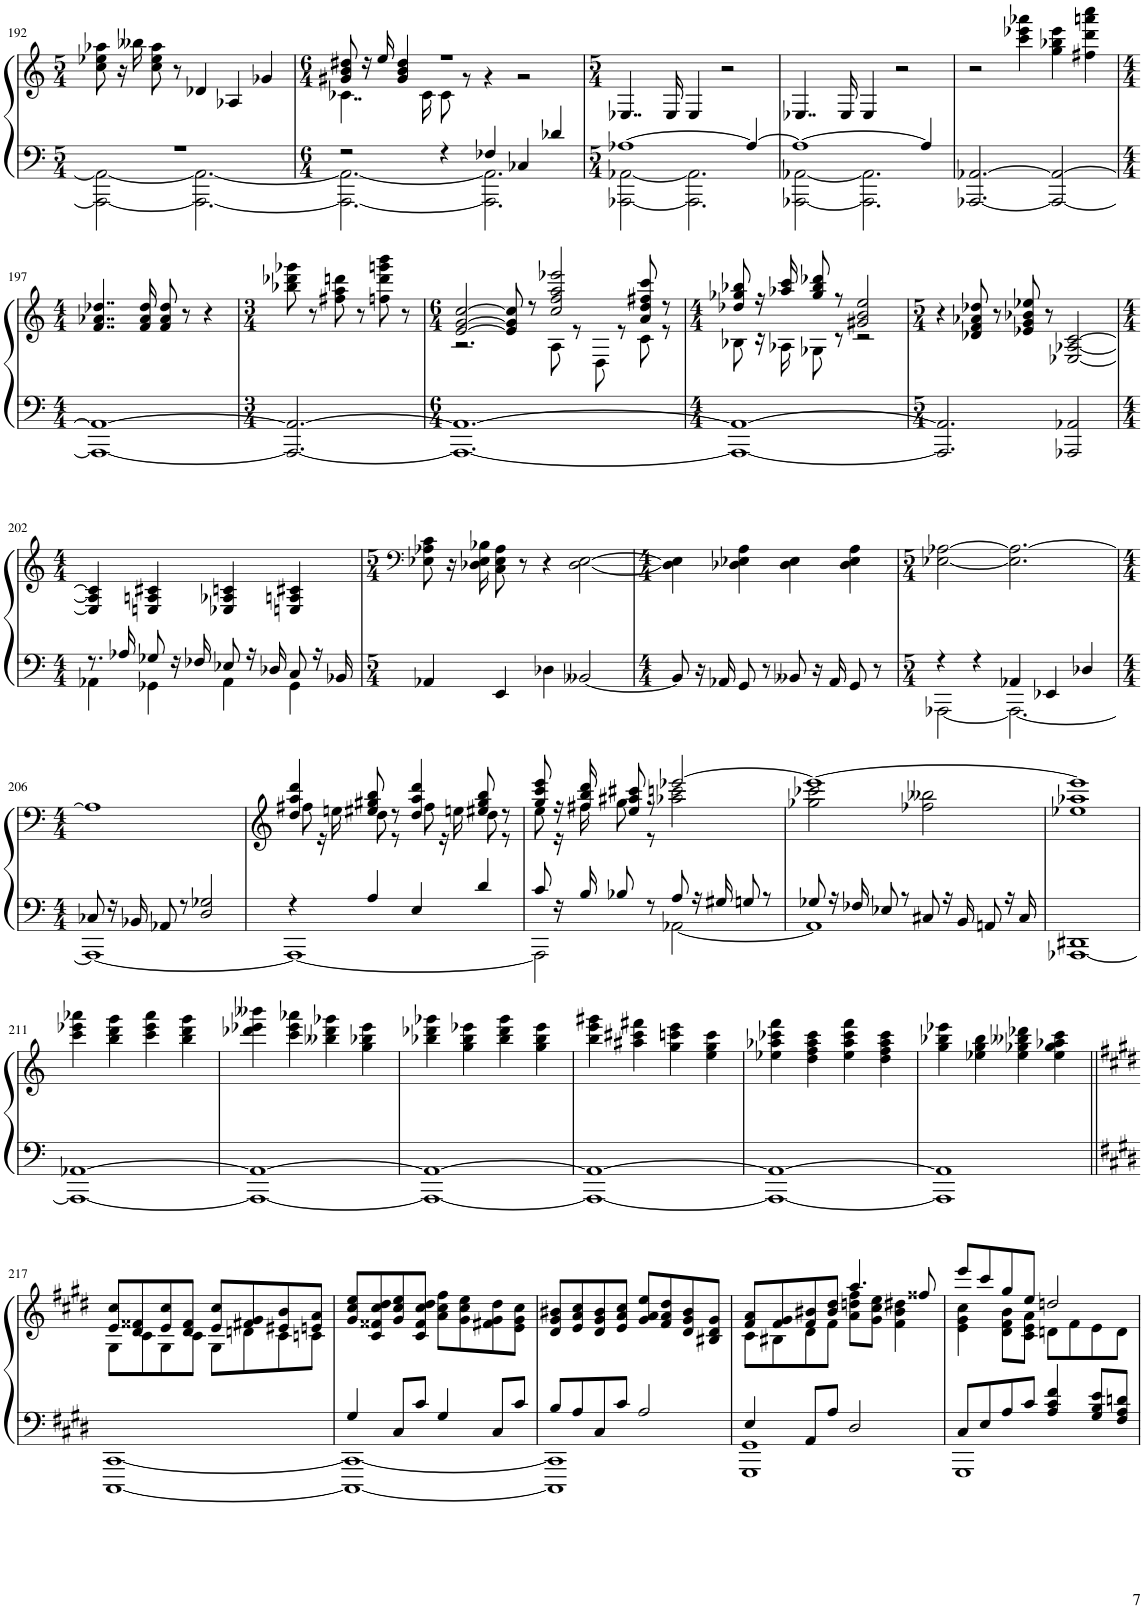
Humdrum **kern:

**kern	**kern
*part1	*part1
*staff2	*staff1
*I"Klavier	*
*I'Klav.	*
!!LO:PB:g=z
*clefF4	*clefG2
*k[]	*k[]
*M5/4	*M5/4
=192	=192
*^	*
4%5r	2AAA-\_ 2AA-\_	8cc\ 8ee-X\ 8aa-X\
.	.	16r
.	.	16bb--X\
.	.	8cc\ 8ee-\ 8aa-\
.	.	8r
.	2.AAA-\_ 2.AA-\_	4d-X/
.	.	4A-X/
.	.	4g-X/
=193	=193	=193
*M6/4	*	*M6/4
*	*	*^
2r	2.AAA-\_ 2.AA-\_	8g#X/ 8b/ 8dd#X/	4..c-X\
.	.	16r	.
.	.	16ee/	.
.	.	4g#/ 4b/ 4dd#/	.
.	.	.	16c-\
4r	.	1r	8c-\
.	.	.	8r
4F-X/	2.AAA-\] 2.AA-\]	.	4r
4C-X/	.	.	2r
4d-X/	.	.	.
*	*	*v	*v
=194	=194	=194
*M5/4	*	*M5/4
[1A-X	[2AAA-X\ [2AA-X\	4..E-X/
.	.	16E-/
.	2.AAA-\] 2.AA-\]	4E-/
.	.	2r
4A-/_	.	.
=195	=195	=195
1A-_	[2AAA-X\ [2AA-X\	4..E-X/
.	.	16E-/
.	2.AAA-\] 2.AA-\]	4E-/
.	.	2r
4A-/]	.	.
*v	*v	*
=196	=196
[2.AAA-X/ [2.AA-X/	2r
.	4ccc\ 4eee-X\ 4aaa-X\
2AAA-/_ 2AA-/_	4gg\ 4bb-X\ 4eee-\
.	4ff#X\ 4ddd\ 4aaan\ 4cccc\
!!LO:LB:g=z
=197	=197
*M4/4	*M4/4
1AAA-_ 1AA-_	4..f/ 4..a-X/ 4..dd-X/
.	16f/ 16a-/ 16dd-/
.	8f/ 8a-/ 8dd-/
.	8r
.	4r
=198	=198
*M3/4	*M3/4
2.AAA-/_ 2.AA-/_	8bb-X\ 8ddd-X\ 8ggg-X\
.	8r
.	8ff#X\ 8aa\ 8dddn\
.	8r
.	8ffn\ 8ddd\ 8gggn\ 8bbb\
.	8r
=199	=199
*M6/4	*M6/4
*	*^
1.AAA-_ 1.AA-_	[2e/ [2g/ [2cc/	2.r
.	8e/] 8g/] 8cc/]	.
.	8r	.
.	2cc/ 2ff/ 2aa/ 2eee-X/	8A\
.	.	8r
.	.	8D\
.	.	8r
.	8a/ 8dd/ 8ff#X/ 8ccc/	8c\
.	8r	8r
=200	=200	=200
*M4/4	*M4/4	*
1AAA-_ 1AA-_	8dd-X/ 8gg-X/ 8bb-X/	8B-X\
.	16r	16r
.	16aa-X/ 16ccc/	16A-X\
.	8gg-/ 8bb-/ 8ddd-X/	8G-X\
.	8r	8r
.	2g#X/ 2b/ 2ee/	2r
*	*v	*v
=201	=201
*M5/4	*M5/4
2.AAA-/] 2.AA-/]	4r
.	8d-X/ 8f/ 8a-X/ 8dd-X/
.	8r
.	8e-X/ 8g/ 8b-X/ 8ee-X/
.	8r
2AAA-X/ 2AA-X/	[2E-X/ [2A-X/ [2c/
!!LO:LB:g=z
=202	=202
*M4/4	*M4/4
*^	*
8.r	4AA-X\	4E-/] 4A-/] 4c/]
16A-X/	.	.
8G-X/	4GG-X\	4En/ 4An/ 4c#X/
16r	.	.
16F-X/	.	.
8E-X/	4AA-\	4E-X/ 4A-X/ 4cn/
16r	.	.
16D-X/	.	.
8C/	4GG-\	4En/ 4An/ 4c#X/
16r	.	.
16BB-X/	.	.
*v	*v	*
=203	=203
*	*clefF4
*M5/4	*M5/4
4AA-X/	8E-X\ 8A-X\ 8c\
.	16r
.	16D-X\ 16E-\ 16B-X\
4EE/	8C\ 8E-\ 8A-\
.	8r
4D-X\	4r
[2BB--X/	[2D-\ [2E-\
=204	=204
*M4/4	*M4/4
8BB--/]	4D-\] 4E-\]
16r	.
16AA-X/	.
8GG/	4D-X\ 4E-X\ 4A\
8r	.
8BB--X/	4D-\ 4E-\
16r	.
16AA-/	.
8GG/	4D-\ 4E-\ 4A\
8r	.
=205	=205
*M5/4	*M5/4
*^	*
4r	[2AAA-X\	[2E-X\ [2A-X\
4r	.	.
4AA-X/	2.AAA-\_	2.E-\] 2.A-\_
4EE-X/	.	.
4D-X/	.	.
!!LO:LB:g=z
=206	=206	=206
*M4/4	*	*M4/4
8C-X/	1AAA-_	1A-]
16r	.	.
16BB-X/	.	.
8AA-X/	.	.
8r	.	.
2D/ 2G-X/	.	.
=207	=207	=207
*	*	*^
4r	1AAA-_	4dd/ 4aa/ 4ddd/	8ff#X\
.	.	.	16r
.	.	.	16een\
4A/	.	8ee#X/ 8gg#X/ 8bb/	8dd\
.	.	8r	8r
4E/	.	4dd/ 4aa/ 4ddd/	8ff#\
.	.	.	16r
.	.	.	16een\
4d/	.	8ee#X/ 8gg#/ 8bb/	8dd\
.	.	8r	8r
=208	=208	=208	=208
8c/	2AAA-\]	8gg/ 8ccc/ 8eee/	8ee\
16r	.	16r	16r
16B/	.	16ff#X/ 16bb/ 16ddd/	16ff#\
8B-X/	.	8ee/ 8aa#X/ 8ccc#X/	8gg\
8r	.	8r	8r
8A/	[2AA-X\	[2eee-X/	2aa-X\ 2cccn\
16r	.	.	.
16G#X/	.	.	.
8Gn/	.	.	.
8r	.	.	.
=209	=209	=209	=209
8G-X/	1AA-]	1eee-_	2gg-X\ 2ccc-X\
16r	.	.	.
16F-X/	.	.	.
8E-X/	.	.	.
8r	.	.	.
8C#X/	.	.	2ff-X\ 2bb--X\
16r	.	.	.
16BB/	.	.	.
8AAn/	.	.	.
16r	.	.	.
16C#/	.	.	.
*v	*v	*	*
=210	=210	=210
[1AAA-X 1DD#X	1eee-]	1ee-X 1aa-X
*	*v	*v
!!LO:LB:g=z
=211	=211
1AAA-_ [1AA-X	4ccc\ 4eee-X\ 4aaa-X\
.	4bb\ 4ddd\ 4ggg\
.	4ccc\ 4eee-\ 4aaa-\
.	4bb\ 4ddd\ 4ggg\
=212	=212
1AAA-_ 1AA-_	4ddd-X\ 4eee-X\ 4bbb--X\
.	4ccc\ 4eee-\ 4aaa-X\
.	4bb--X\ 4ddd-\ 4ggg-X\
.	4gg\ 4bb-X\ 4eee-\
=213	=213
1AAA-_ 1AA-_	4bb-X\ 4ddd-X\ 4ggg-X\
.	4gg\ 4bb-\ 4eee-X\
.	4bb-\ 4ddd-\ 4ggg-\
.	4gg\ 4bb-\ 4eee-\
=214	=214
1AAA-_ 1AA-_	4bb\ 4eee\ 4ggg#X\
.	4aa#X\ 4ccc#X\ 4fff#X\
.	4gg\ 4cccn\ 4eee\
.	4ee\ 4gg\ 4ccc\
=215	=215
1AAA-_ 1AA-_	4ee-X\ 4aa-X\ 4ccc-X\ 4fff\
.	4dd\ 4ff\ 4aa-\ 4ccc-\
.	4ee-\ 4aa-\ 4ccc-\ 4fff\
.	4dd\ 4ff\ 4aa-\ 4ccc-\
=216	=216
1AAA-] 1AA-]	4gg\ 4bb-X\ 4eee-X\
.	4ee-X\ 4gg\ 4bb-\
.	4ee-\ 4gg-X\ 4bb--X\ 4ddd-X\
.	4ee-\ 4gg-\ 4aa-X\ 4ccc\
!!LO:LB:g=z
=217||	=217||
*k[f#c#g#d#]	*k[f#c#g#d#]
*	*^
[<1CCC# [1CC#	8e/ 8cc#/L	8G#\L
.	8d#/ 8f##X/	8c#\
.	8e/ 8cc#/	8G#\
.	8d#/ 8f##/J	8c#\J
.	8e/ 8cc#/L	8G#\L
.	8f#X/ 8g#/	8dn\
.	8e#X/ 8b/	8c#\
.	8en/ 8a/J	8cn\J
*	*v	*v
=218	=218
*^	*
4G#/	1CCC#_ 1CC#_	8g#/ 8cc#/ 8ee/L
.	.	8c#/ 8f##X/ 8cc#/ 8dd#/
8C#/L	.	8g#/ 8cc#/ 8ee/
8c#/J	.	8c#/ 8f##/ 8cc#/ 8dd#/J
4G#/	.	8a\ 8cc#\ 8ff#\L
.	.	8g#\ 8cc#\ 8ee\
8C#/L	.	8f#X\ 8g#\ 8dd#\
8c#/J	.	8e\ 8g#\ 8cc#\J
=219	=219	=219
8B/L	1CCC#] 1CC#]	8d#/ 8g#/ 8b#X/L
8A/	.	8e/ 8a/ 8cc#/
8C#/	.	8d#/ 8g#/ 8b#/
8c#/J	.	8e/ 8a/ 8cc#/J
2A/	.	8g#/ 8a/ 8ee/L
.	.	8f#/ 8a/ 8dd#/
.	.	8d#/ 8g#/ 8b#/
.	.	8B#X/ 8d#/ 8g#/J
=220	=220	=220
*	*	*^
4E/	1GGG# 1GG#	8f#/ 8a/L	8c#\L
.	.	8f#/ 8g#/	8B#X\
8AA/L	.	8f#/ 8b#X/	8d#\
8A/J	.	8b#/ 8dd#/J	8f#\J
2D#/	.	4.aa/	8a\ 8ddn\ 8ff#\L
.	.	.	8g#\ 8cc#\ 8ee\J
.	.	.	4f#\ 4b#\ 4dd#X\
.	.	8ff##X/	.
=221	=221	=221	=221
8C#/L	1GGG#	8eee/L	4e\ 4g#\ 4cc#\
8E/	.	8ccc#/	.
8A/	.	8gg#/	8d#\ 8f#\ 8b\L
8c#/J	.	8ee/J	8c#\ 8e\ 8a\J
4A/ 4c#/ 4f#/	.	2ddn/	8dn\L
.	.	.	8f#\
8G#/ 8B/ 8e/L	.	.	8e\
8F#/ 8A/ 8dn/J	.	.	8d\J
*v	*v	*	*
*	*v	*v
=	=
*-	*-
